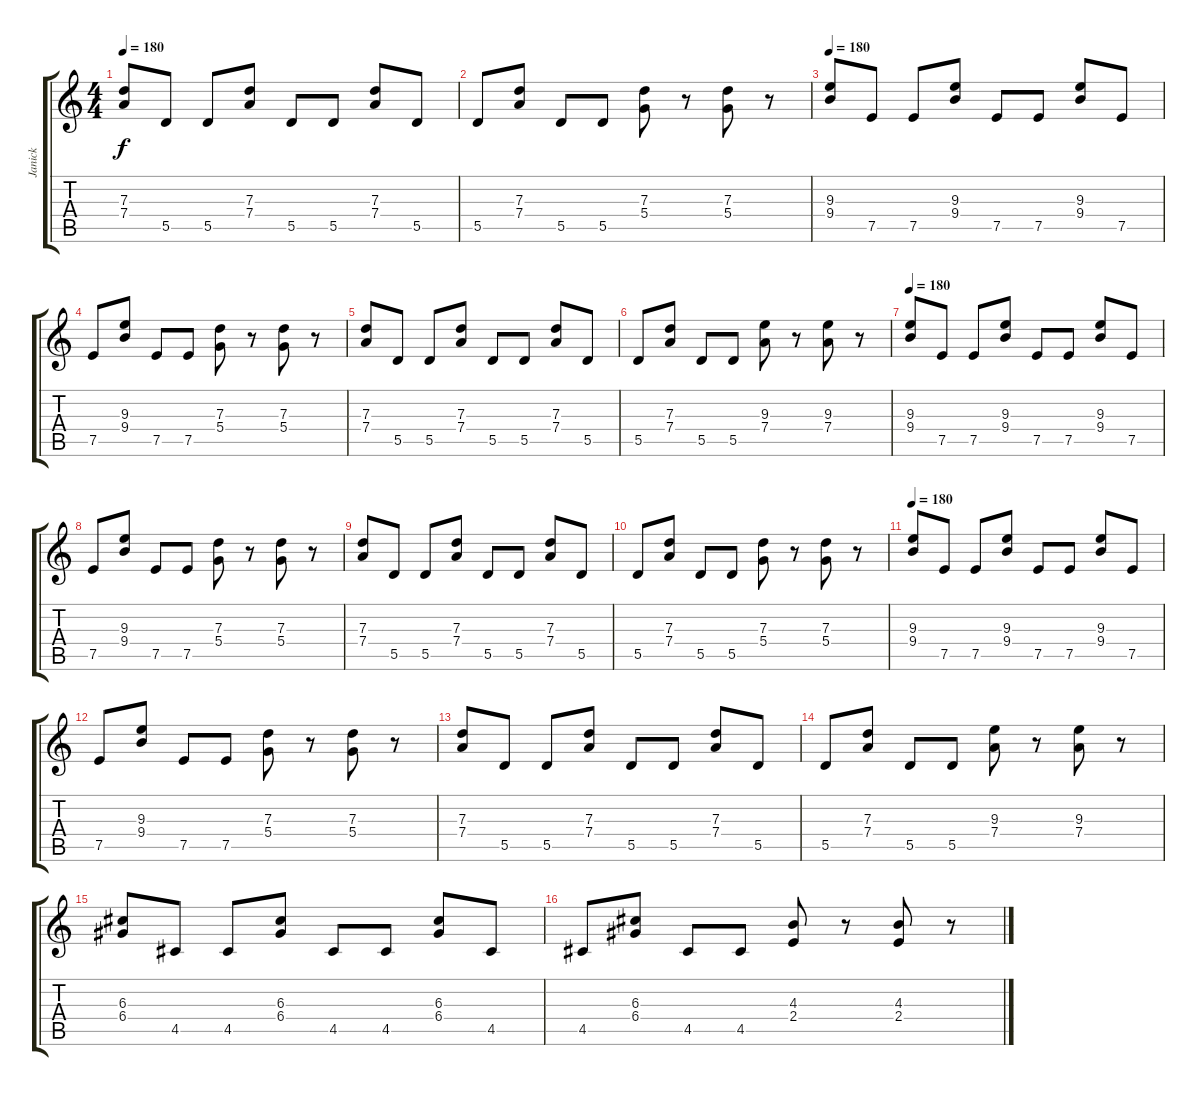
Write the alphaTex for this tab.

\track ("Janick" "Janick") {instrument distortionguitar}
\staff {score tabs}
\tuning (E4 B3 G3 D3 A2 E2) {hide}
\ts (4 4)
\tempo 180
\clef g2
\ks c
(7.3 7.4).8{dy f} 5.5.8 5.5.8 (7.3 7.4).8 5.5.8 5.5.8 (7.3 7.4).8 5.5.8 |
5.5.8 (7.3 7.4).8 5.5.8 5.5.8 (7.3 5.4).8 r.8 (7.3 5.4).8 r.8 |
\tempo 180
(9.3 9.4).8 7.5.8 7.5.8 (9.3 9.4).8 7.5.8 7.5.8 (9.3 9.4).8 7.5.8 |
7.5.8 (9.3 9.4).8 7.5.8 7.5.8 (7.3 5.4).8 r.8 (7.3 5.4).8 r.8 |
(7.3 7.4).8 5.5.8 5.5.8 (7.3 7.4).8 5.5.8 5.5.8 (7.3 7.4).8 5.5.8 |
5.5.8 (7.3 7.4).8 5.5.8 5.5.8 (9.3 7.4).8 r.8 (9.3 7.4).8 r.8 |
\tempo 180
(9.3 9.4).8 7.5.8 7.5.8 (9.3 9.4).8 7.5.8 7.5.8 (9.3 9.4).8 7.5.8 |
7.5.8 (9.3 9.4).8 7.5.8 7.5.8 (7.3 5.4).8 r.8 (7.3 5.4).8 r.8 |
(7.3 7.4).8 5.5.8 5.5.8 (7.3 7.4).8 5.5.8 5.5.8 (7.3 7.4).8 5.5.8 |
5.5.8 (7.3 7.4).8 5.5.8 5.5.8 (7.3 5.4).8 r.8 (7.3 5.4).8 r.8 |
\tempo 180
(9.3 9.4).8 7.5.8 7.5.8 (9.3 9.4).8 7.5.8 7.5.8 (9.3 9.4).8 7.5.8 |
7.5.8 (9.3 9.4).8 7.5.8 7.5.8 (7.3 5.4).8 r.8 (7.3 5.4).8 r.8 |
(7.3 7.4).8 5.5.8 5.5.8 (7.3 7.4).8 5.5.8 5.5.8 (7.3 7.4).8 5.5.8 |
5.5.8 (7.3 7.4).8 5.5.8 5.5.8 (9.3 7.4).8 r.8 (9.3 7.4).8 r.8 |
(6.3 6.4).8{volume 10} 4.5.8 4.5.8 (6.3 6.4).8 4.5.8 4.5.8 (6.3 6.4).8 4.5.8 |
4.5.8 (6.3 6.4).8 4.5.8 4.5.8 (4.3 2.4).8 r.8 (4.3 2.4).8 r.8
